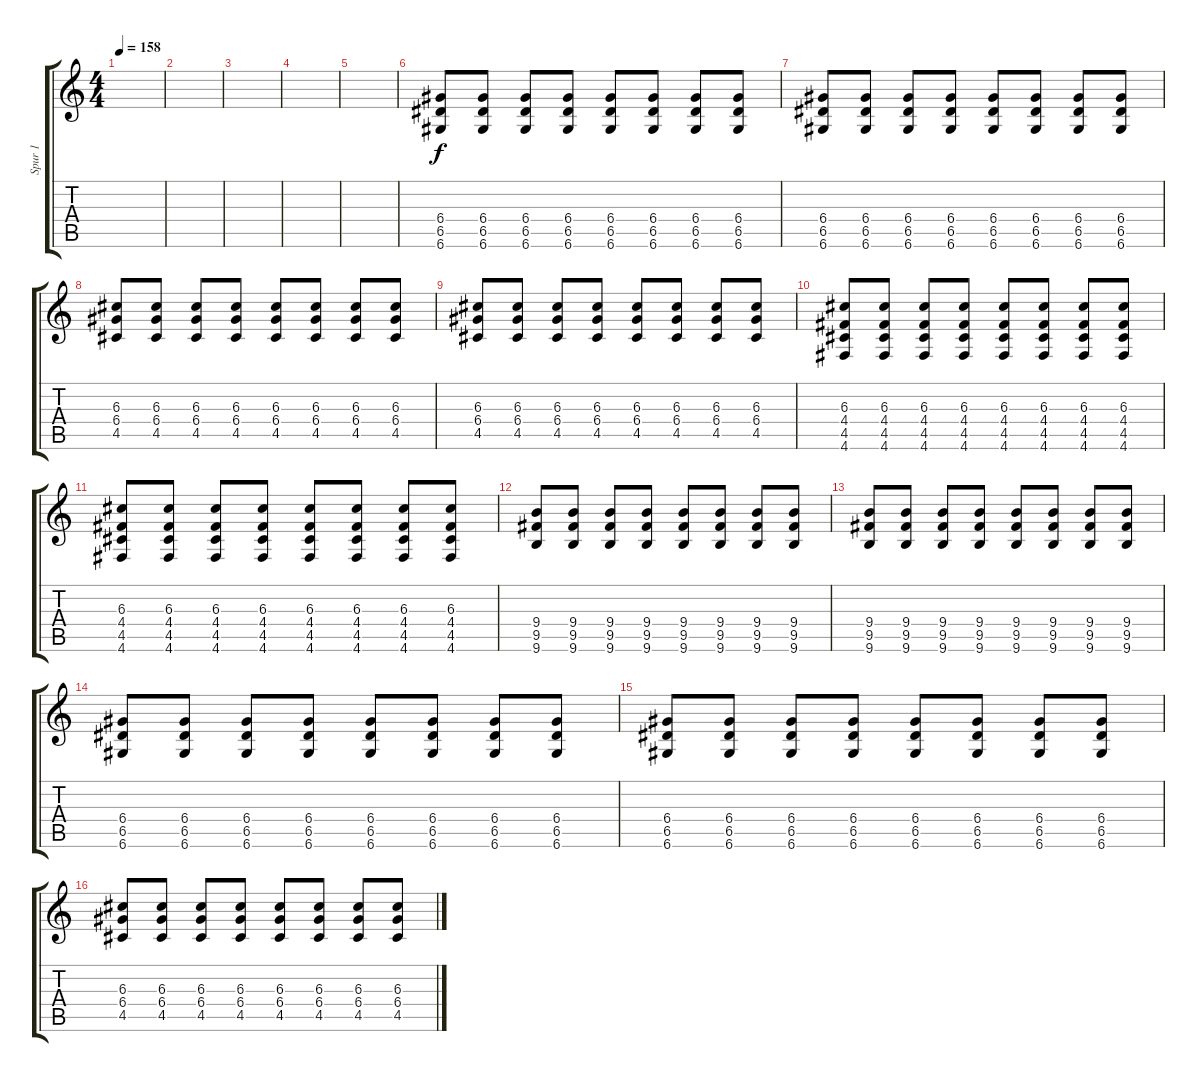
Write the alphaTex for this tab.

\track ("Spur 1" "Spur 1") {instrument distortionguitar}
\staff {score tabs}
\tuning (E4 B3 G3 D3 A2 D2) {hide}
\ts (4 4)
\tempo 158
\clef g2
\ks c
|
|
|
|
|
(6.4 6.5 6.6).8 (6.4 6.5 6.6).8 (6.4 6.5 6.6).8 (6.4 6.5 6.6).8 (6.4 6.5 6.6).8 (6.4 6.5 6.6).8 (6.4 6.5 6.6).8 (6.4 6.5 6.6).8 |
(6.4 6.5 6.6).8 (6.4 6.5 6.6).8 (6.4 6.5 6.6).8 (6.4 6.5 6.6).8 (6.4 6.5 6.6).8 (6.4 6.5 6.6).8 (6.4 6.5 6.6).8 (6.4 6.5 6.6).8 |
(6.3 6.4 4.5).8 (6.3 6.4 4.5).8 (6.3 6.4 4.5).8 (6.3 6.4 4.5).8 (6.3 6.4 4.5).8 (6.3 6.4 4.5).8 (6.3 6.4 4.5).8 (6.3 6.4 4.5).8 |
(6.3 6.4 4.5).8 (6.3 6.4 4.5).8 (6.3 6.4 4.5).8 (6.3 6.4 4.5).8 (6.3 6.4 4.5).8 (6.3 6.4 4.5).8 (6.3 6.4 4.5).8 (6.3 6.4 4.5).8 |
(6.3 4.4 4.5 4.6).8 (6.3 4.4 4.5 4.6).8 (6.3 4.4 4.5 4.6).8 (6.3 4.4 4.5 4.6).8 (6.3 4.4 4.5 4.6).8 (6.3 4.4 4.5 4.6).8 (6.3 4.4 4.5 4.6).8 (6.3 4.4 4.5 4.6).8 |
(6.3 4.4 4.5 4.6).8 (6.3 4.4 4.5 4.6).8 (6.3 4.4 4.5 4.6).8 (6.3 4.4 4.5 4.6).8 (6.3 4.4 4.5 4.6).8 (6.3 4.4 4.5 4.6).8 (6.3 4.4 4.5 4.6).8 (6.3 4.4 4.5 4.6).8 |
(9.4 9.5 9.6).8 (9.4 9.5 9.6).8 (9.4 9.5 9.6).8 (9.4 9.5 9.6).8 (9.4 9.5 9.6).8 (9.4 9.5 9.6).8 (9.4 9.5 9.6).8 (9.4 9.5 9.6).8 |
(9.4 9.5 9.6).8 (9.4 9.5 9.6).8 (9.4 9.5 9.6).8 (9.4 9.5 9.6).8 (9.4 9.5 9.6).8 (9.4 9.5 9.6).8 (9.4 9.5 9.6).8 (9.4 9.5 9.6).8 |
(6.4 6.5 6.6).8 (6.4 6.5 6.6).8 (6.4 6.5 6.6).8 (6.4 6.5 6.6).8 (6.4 6.5 6.6).8 (6.4 6.5 6.6).8 (6.4 6.5 6.6).8 (6.4 6.5 6.6).8 |
(6.4 6.5 6.6).8 (6.4 6.5 6.6).8 (6.4 6.5 6.6).8 (6.4 6.5 6.6).8 (6.4 6.5 6.6).8 (6.4 6.5 6.6).8 (6.4 6.5 6.6).8 (6.4 6.5 6.6).8 |
(6.3 6.4 4.5).8 (6.3 6.4 4.5).8 (6.3 6.4 4.5).8 (6.3 6.4 4.5).8 (6.3 6.4 4.5).8 (6.3 6.4 4.5).8 (6.3 6.4 4.5).8 (6.3 6.4 4.5).8
